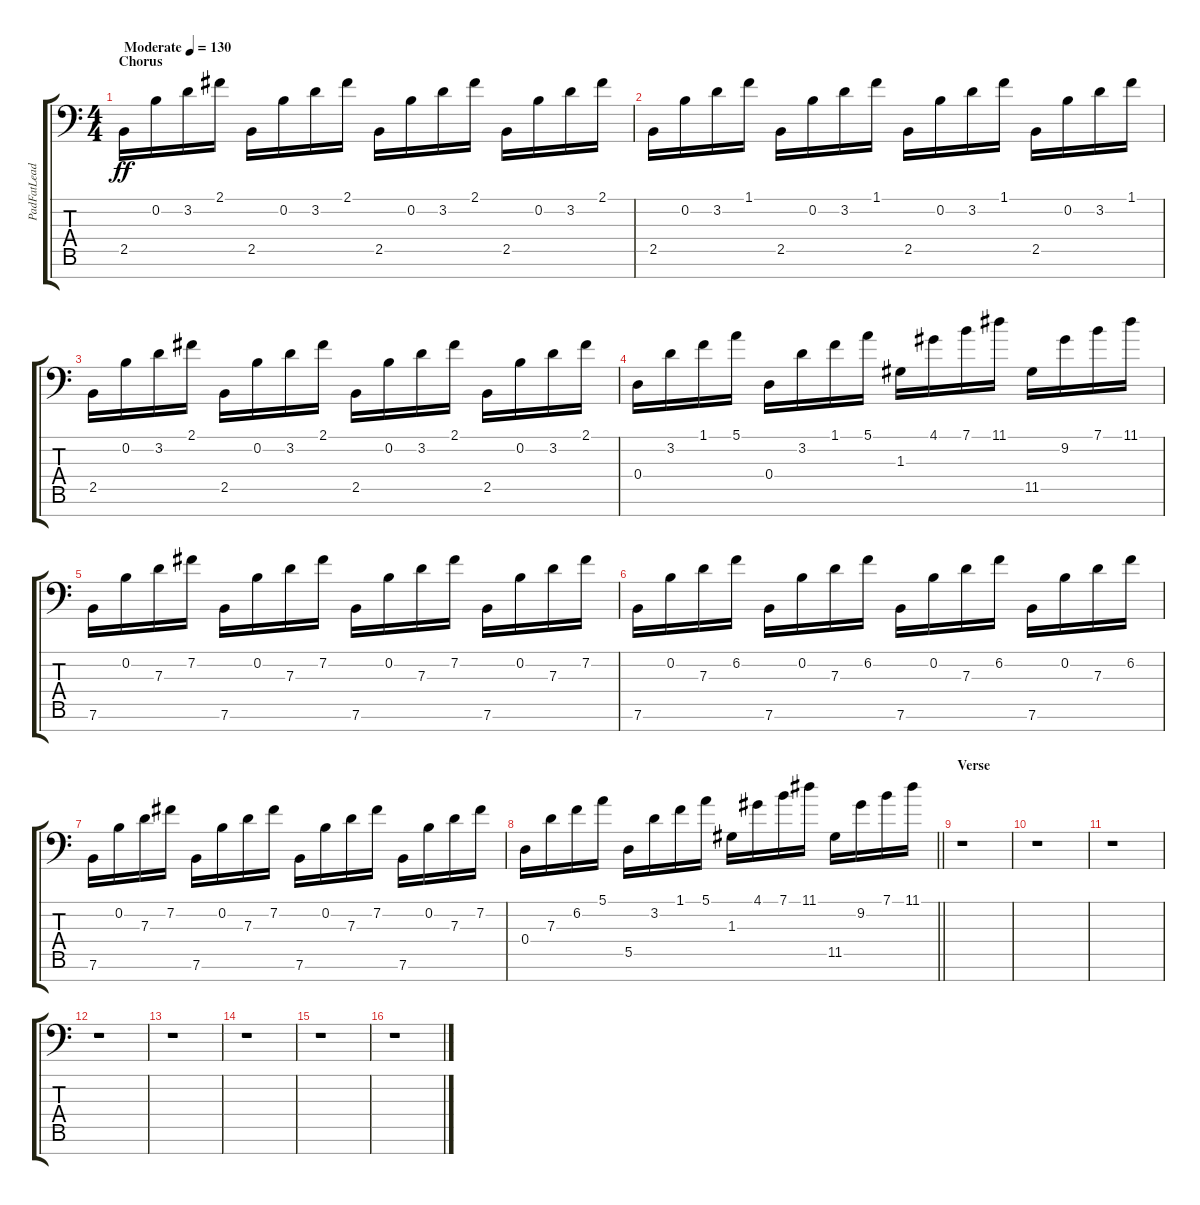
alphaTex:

\track ("PadFatLead" "PadFatLead") {instrument pad1newage}
\staff {score tabs}
\tuning (E4 B3 G3 D3 A2 E2 C-1) {hide}
\ts (4 4)
\section ("" "Chorus")
\tempo (130 "Moderate")
\clef f4
\ks c
2.5.16{dy ff instrument pad1newage} 0.2.16 3.2.16 2.1.16 2.5.16 0.2.16 3.2.16 2.1.16 2.5.16 0.2.16 3.2.16 2.1.16 2.5.16 0.2.16 3.2.16 2.1.16 |
2.5.16 0.2.16 3.2.16 1.1.16 2.5.16 0.2.16 3.2.16 1.1.16 2.5.16 0.2.16 3.2.16 1.1.16 2.5.16 0.2.16 3.2.16 1.1.16 |
2.5.16 0.2.16 3.2.16 2.1.16 2.5.16 0.2.16 3.2.16 2.1.16 2.5.16 0.2.16 3.2.16 2.1.16 2.5.16 0.2.16 3.2.16 2.1.16 |
0.4.16 3.2.16 1.1.16 5.1.16 0.4.16 3.2.16 1.1.16 5.1.16 1.3.16 4.1.16 7.1.16 11.1.16 11.5.16 9.2.16 7.1.16 11.1.16 |
7.6.16 0.2.16 7.3.16 7.2.16 7.6.16 0.2.16 7.3.16 7.2.16 7.6.16 0.2.16 7.3.16 7.2.16 7.6.16 0.2.16 7.3.16 7.2.16 |
7.6.16 0.2.16 7.3.16 6.2.16 7.6.16 0.2.16 7.3.16 6.2.16 7.6.16 0.2.16 7.3.16 6.2.16 7.6.16 0.2.16 7.3.16 6.2.16 |
7.6.16 0.2.16 7.3.16 7.2.16 7.6.16 0.2.16 7.3.16 7.2.16 7.6.16 0.2.16 7.3.16 7.2.16 7.6.16 0.2.16 7.3.16 7.2.16 |
\barLineRight lightlight
0.4.16 7.3.16 6.2.16 5.1.16 5.5.16 3.2.16 1.1.16 5.1.16 1.3.16 4.1.16 7.1.16 11.1.16 11.5.16 9.2.16 7.1.16 11.1.16 |
\section ("" "Verse")
r.1 |
r.1 |
r.1 |
r.1 |
r.1 |
r.1 |
r.1 |
r.1
